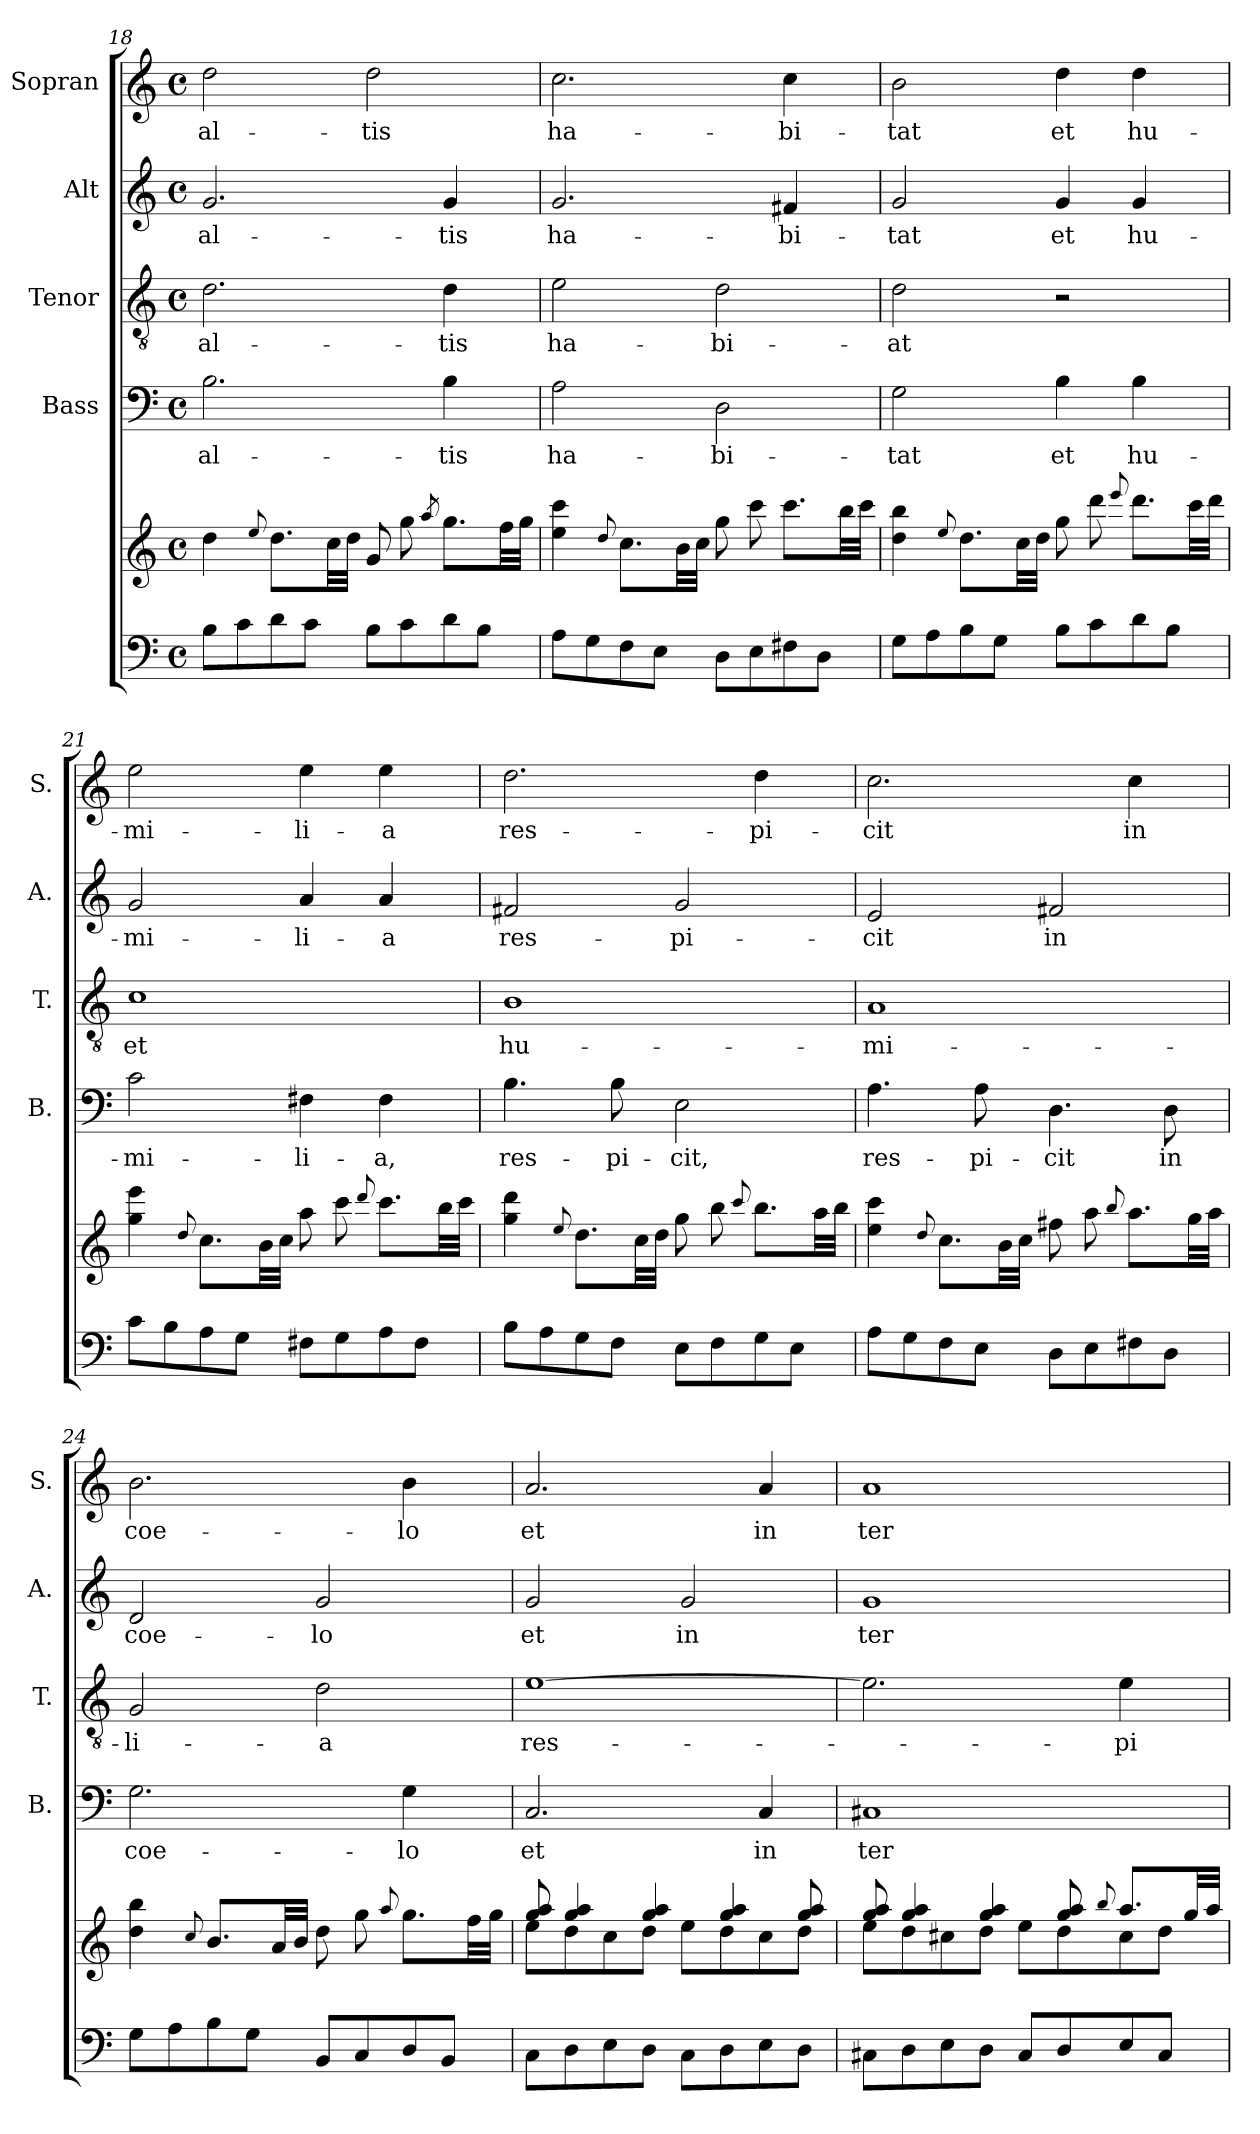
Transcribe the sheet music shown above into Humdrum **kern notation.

**kern	**kern	**kern	**text	**kern	**text	**kern	**text	**kern	**text
*part5	*part5	*part4	*part4	*part3	*part3	*part2	*part2	*part1	*part1
*staff6	*staff5	*staff4	*staff4	*staff3	*staff3	*staff2	*staff2	*staff1	*staff1
*	*	*I"Bass	*	*I"Tenor	*	*I"Alt	*	*I"Sopran	*
*	*	*I'B.	*	*I'T.	*	*I'A.	*	*I'S.	*
*clefF4	*clefG2	*clefF4	*	*clefGv2	*	*clefG2	*	*clefG2	*
*k[]	*k[]	*k[]	*	*k[]	*	*k[]	*	*k[]	*
*C:	*C:	*C:	*	*C:	*	*C:	*	*C:	*
*M4/4	*M4/4	*M4/4	*	*M4/4	*	*M4/4	*	*M4/4	*
*met(c)	*met(c)	*met(c)	*	*met(c)	*	*met(c)	*	*met(c)	*
=18	=18	=18	=18	=18	=18	=18	=18	=18	=18
!	!	!	!LO:LY:b	!	!LO:LY:b	!	!LO:LY:b	!	!LO:LY:b
8B\L	4dd\	2.B\	al-	2.d\	al-	2.g/	al-	2dd\	al-
8c\	.	.	.	.	.	.	.	.	.
.	8qqee/	.	.	.	.	.	.	.	.
8d\	8.dd\L	.	.	.	.	.	.	.	.
8c\J	.	.	.	.	.	.	.	.	.
.	32cc\LL	.	.	.	.	.	.	.	.
.	32dd\JJJ	.	.	.	.	.	.	.	.
!	!	!	!	!	!	!	!	!	!LO:LY:b
8B\L	8g/	.	.	.	.	.	.	2dd\	-tis
8c\	8gg\	.	.	.	.	.	.	.	.
.	8qaa/	.	.	.	.	.	.	.	.
!	!	!	!LO:LY:b	!	!LO:LY:b	!	!LO:LY:b	!	!
8d\	8.gg\L	4B\	-tis	4d\	-tis	4g/	-tis	.	.
8B\J	.	.	.	.	.	.	.	.	.
.	32ff\LL	.	.	.	.	.	.	.	.
.	32gg\JJJ	.	.	.	.	.	.	.	.
=19	=19	=19	=19	=19	=19	=19	=19	=19	=19
!	!	!	!LO:LY:b	!	!LO:LY:b	!	!LO:LY:b	!	!LO:LY:b
8A\L	4ee\ 4ccc\	2A\	ha-	2e\	ha-	2.g/	ha-	2.cc\	ha-
8G\	.	.	.	.	.	.	.	.	.
.	8qqdd/	.	.	.	.	.	.	.	.
8F\	8.cc\L	.	.	.	.	.	.	.	.
8E\J	.	.	.	.	.	.	.	.	.
.	32b\LL	.	.	.	.	.	.	.	.
.	32cc\JJJ	.	.	.	.	.	.	.	.
!	!	!	!LO:LY:b	!	!LO:LY:b	!	!	!	!
8D\L	8gg\	2D\	-bi-	2d\	-bi-	.	.	.	.
8E\	8ccc\	.	.	.	.	.	.	.	.
!	!	!	!	!	!	!	!LO:LY:b	!	!LO:LY:b
8F#X\	8.ccc\L	.	.	.	.	4f#X/	-bi-	4cc\	-bi-
8D\J	.	.	.	.	.	.	.	.	.
.	32bb\LL	.	.	.	.	.	.	.	.
.	32ccc\JJJ	.	.	.	.	.	.	.	.
=20	=20	=20	=20	=20	=20	=20	=20	=20	=20
!	!	!	!LO:LY:b	!	!LO:LY:b	!	!LO:LY:b	!	!LO:LY:b
8G\L	4dd\ 4bb\	2G\	-tat	2d\	-at	2g/	-tat	2b\	-tat
8A\	.	.	.	.	.	.	.	.	.
.	8qqee/	.	.	.	.	.	.	.	.
8B\	8.dd\L	.	.	.	.	.	.	.	.
8G\J	.	.	.	.	.	.	.	.	.
.	32cc\LL	.	.	.	.	.	.	.	.
.	32dd\JJJ	.	.	.	.	.	.	.	.
!	!	!	!LO:LY:b	!	!	!	!LO:LY:b	!	!LO:LY:b
8B\L	8gg\	4B\	et	2r	.	4g/	et	4dd\	et
8c\	8ddd\	.	.	.	.	.	.	.	.
.	8qqeee/	.	.	.	.	.	.	.	.
!	!	!	!LO:LY:b	!	!	!	!LO:LY:b	!	!LO:LY:b
8d\	8.ddd\L	4B\	hu-	.	.	4g/	hu-	4dd\	hu-
8B\J	.	.	.	.	.	.	.	.	.
.	32ccc\LL	.	.	.	.	.	.	.	.
.	32ddd\JJJ	.	.	.	.	.	.	.	.
!!LO:LB:g=z
=21	=21	=21	=21	=21	=21	=21	=21	=21	=21
!	!	!	!LO:LY:b	!	!LO:LY:b	!	!LO:LY:b	!	!LO:LY:b
8c\L	4gg\ 4eee\	2c\	-mi-	1c	et	2g/	-mi-	2ee\	-mi-
8B\	.	.	.	.	.	.	.	.	.
.	8qqdd/	.	.	.	.	.	.	.	.
8A\	8.cc\L	.	.	.	.	.	.	.	.
8G\J	.	.	.	.	.	.	.	.	.
.	32b\LL	.	.	.	.	.	.	.	.
.	32cc\JJJ	.	.	.	.	.	.	.	.
!	!	!	!LO:LY:b	!	!	!	!LO:LY:b	!	!LO:LY:b
8F#X\L	8aa\	4F#X\	-li-	.	.	4a/	-li-	4ee\	-li-
8G\	8ccc\	.	.	.	.	.	.	.	.
.	8qqddd/	.	.	.	.	.	.	.	.
!	!	!	!LO:LY:b	!	!	!	!LO:LY:b	!	!LO:LY:b
8A\	8.ccc\L	4F#\	-a,	.	.	4a/	-a	4ee\	-a
8F#\J	.	.	.	.	.	.	.	.	.
.	32bb\LL	.	.	.	.	.	.	.	.
.	32ccc\JJJ	.	.	.	.	.	.	.	.
=22	=22	=22	=22	=22	=22	=22	=22	=22	=22
!	!	!	!LO:LY:b	!	!LO:LY:b	!	!LO:LY:b	!	!LO:LY:b
8B\L	4gg\ 4ddd\	4.B\	res-	1B	hu-	2f#X/	res-	2.dd\	res-
8A\	.	.	.	.	.	.	.	.	.
.	8qqee/	.	.	.	.	.	.	.	.
8G\	8.dd\L	.	.	.	.	.	.	.	.
!	!	!	!LO:LY:b	!	!	!	!	!	!
8F\J	.	8B\	-pi-	.	.	.	.	.	.
.	32cc\LL	.	.	.	.	.	.	.	.
.	32dd\JJJ	.	.	.	.	.	.	.	.
!	!	!	!LO:LY:b	!	!	!	!LO:LY:b	!	!
8E\L	8gg\	2E\	-cit,	.	.	2g/	-pi-	.	.
8F\	8bb\	.	.	.	.	.	.	.	.
.	8qqccc/	.	.	.	.	.	.	.	.
!	!	!	!	!	!	!	!	!	!LO:LY:b
8G\	8.bb\L	.	.	.	.	.	.	4dd\	-pi-
8E\J	.	.	.	.	.	.	.	.	.
.	32aa\LL	.	.	.	.	.	.	.	.
.	32bb\JJJ	.	.	.	.	.	.	.	.
=23	=23	=23	=23	=23	=23	=23	=23	=23	=23
!	!	!	!LO:LY:b	!	!LO:LY:b	!	!LO:LY:b	!	!LO:LY:b
8A\L	4ee\ 4ccc\	4.A\	res-	1A	-mi-	2e/	-cit	2.cc\	-cit
8G\	.	.	.	.	.	.	.	.	.
.	8qqdd/	.	.	.	.	.	.	.	.
8F\	8.cc\L	.	.	.	.	.	.	.	.
!	!	!	!LO:LY:b	!	!	!	!	!	!
8E\J	.	8A\	-pi-	.	.	.	.	.	.
.	32b\LL	.	.	.	.	.	.	.	.
.	32cc\JJJ	.	.	.	.	.	.	.	.
!	!	!	!LO:LY:b	!	!	!	!LO:LY:b	!	!
8D\L	8ff#X\	4.D\	-cit	.	.	2f#X/	in	.	.
8E\	8aa\	.	.	.	.	.	.	.	.
.	8qqbb/	.	.	.	.	.	.	.	.
!	!	!	!	!	!	!	!	!	!LO:LY:b
8F#X\	8.aa\L	.	.	.	.	.	.	4cc\	in
!	!	!	!LO:LY:b	!	!	!	!	!	!
8D\J	.	8D\	in	.	.	.	.	.	.
.	32gg\LL	.	.	.	.	.	.	.	.
.	32aa\JJJ	.	.	.	.	.	.	.	.
=24	=24	=24	=24	=24	=24	=24	=24	=24	=24
!	!	!	!LO:LY:b	!	!LO:LY:b	!	!LO:LY:b	!	!LO:LY:b
8G\L	4dd\ 4bb\	2.G\	coe-	2G/	-li-	2d/	coe-	2.b\	coe-
8A\	.	.	.	.	.	.	.	.	.
.	8qqcc/	.	.	.	.	.	.	.	.
8B\	8.b/L	.	.	.	.	.	.	.	.
8G\J	.	.	.	.	.	.	.	.	.
.	32a/LL	.	.	.	.	.	.	.	.
.	32b/JJJ	.	.	.	.	.	.	.	.
!	!	!	!	!	!LO:LY:b	!	!LO:LY:b	!	!
8BB/L	8dd\	.	.	2d\	-a	2g/	-lo	.	.
8C/	8gg\	.	.	.	.	.	.	.	.
.	8qqaa/	.	.	.	.	.	.	.	.
!	!	!	!LO:LY:b	!	!	!	!	!	!LO:LY:b
8D/	8.gg\L	4G\	-lo	.	.	.	.	4b\	-lo
8BB/J	.	.	.	.	.	.	.	.	.
.	32ff\LL	.	.	.	.	.	.	.	.
.	32gg\JJJ	.	.	.	.	.	.	.	.
!!LO:PB:g=z
=25	=25	=25	=25	=25	=25	=25	=25	=25	=25
*	*^	*	*	*	*	*	*	*	*
!	!	!	!	!LO:LY:b	!	!LO:LY:b	!	!LO:LY:b	!	!LO:LY:b
8C\L	8gg/ 8aa/	8ee\L	2.C/	et	[1e	res-	2g/	et	2.a/	et
8D\	4gg/ 4aa/	8dd\	.	.	.	.	.	.	.	.
8E\	.	8cc\	.	.	.	.	.	.	.	.
8D\J	4gg/ 4aa/	8dd\J	.	.	.	.	.	.	.	.
!	!	!	!	!	!	!	!	!LO:LY:b	!	!
8C\L	.	8ee\L	.	.	.	.	2g/	in	.	.
8D\	4gg/ 4aa/	8dd\	.	.	.	.	.	.	.	.
!	!	!	!	!LO:LY:b	!	!	!	!	!	!LO:LY:b
8E\	.	8cc\	4C/	in	.	.	.	.	4a/	in
8D\J	8gg/ 8aa/	8dd\J	.	.	.	.	.	.	.	.
=26	=26	=26	=26	=26	=26	=26	=26	=26	=26	=26
!	!	!	!	!LO:LY:b	!	!	!	!LO:LY:b	!	!LO:LY:b
8C#X\L	8gg/ 8aa/	8ee\L	1C#X	ter-	2.e\]	.	1g	ter-	1a	ter-
8D\	4gg/ 4aa/	8dd\	.	.	.	.	.	.	.	.
8E\	.	8cc#X\	.	.	.	.	.	.	.	.
8D\J	4gg/ 4aa/	8dd\J	.	.	.	.	.	.	.	.
8C#/L	.	8ee\L	.	.	.	.	.	.	.	.
8D/	8gg/ 8aa/	8dd\	.	.	.	.	.	.	.	.
.	8qqbb/	.	.	.	.	.	.	.	.	.
!	!	!	!	!	!	!LO:LY:b	!	!	!	!
8E/	8.aa/L	8cc#\	.	.	4e\	-pi-	.	.	.	.
8C#/J	.	8dd\J	.	.	.	.	.	.	.	.
.	32gg/LL	.	.	.	.	.	.	.	.	.
.	32aa/JJJ	.	.	.	.	.	.	.	.	.
*	*v	*v	*	*	*	*	*	*	*	*
=	=	=	=	=	=	=	=	=	=
*-	*-	*-	*-	*-	*-	*-	*-	*-	*-
